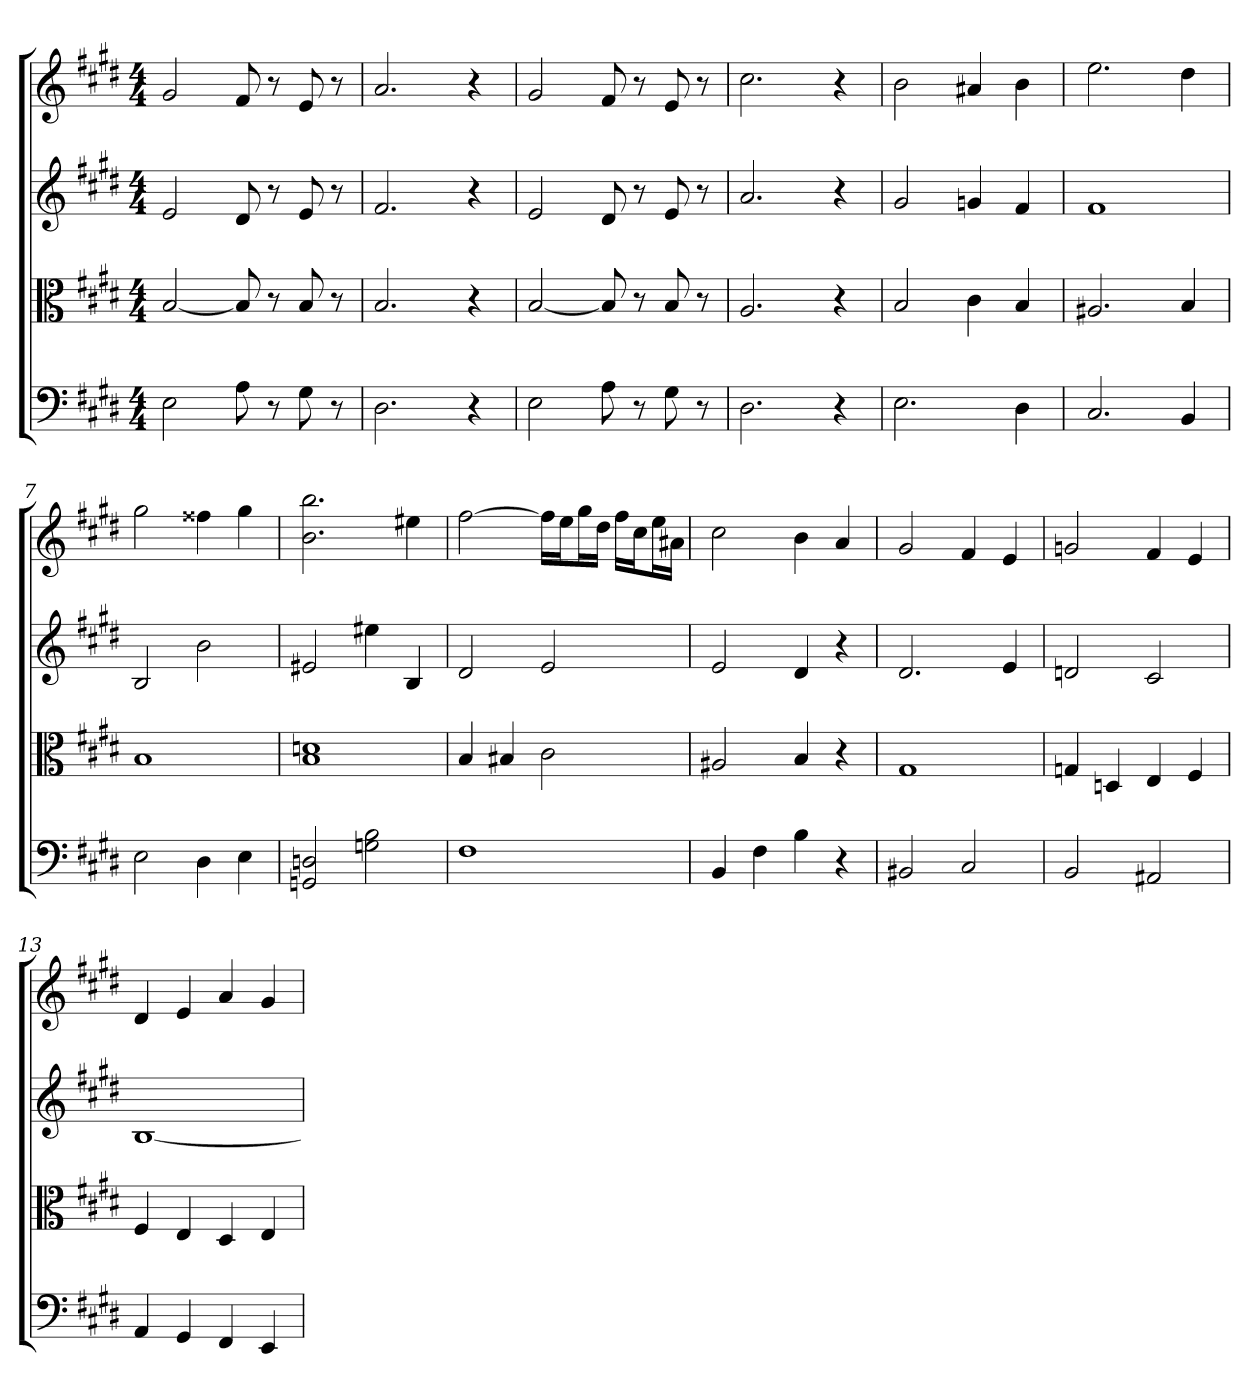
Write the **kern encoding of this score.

**kern	**kern	**kern	**kern
*part4	*part3	*part2	*part1
*staff4	*staff3	*staff2	*staff1
*clefF4	*clefC3	*	*
*k[f#c#g#d#]	*k[f#c#g#d#]	*k[f#c#g#d#]	*k[f#c#g#d#]
*E:	*E:	*E:	*E:
*M4/4	*M4/4	*M4/4	*M4/4
=	=	=	=
2E	[2B	2e	2g#
8A	8B]	8d#	8f#
8r	8r	8r	8r
8G#	8B	8e	8e
8r	8r	8r	8r
=2	=2	=2	=2
2.D#	2.B	2.f#	2.a
4r	4r	4r	4r
=3	=3	=3	=3
2E	[2B	2e	2g#
8A	8B]	8d#	8f#
8r	8r	8r	8r
8G#	8B	8e	8e
8r	8r	8r	8r
=4	=4	=4	=4
2.D#	2.A	2.a	2.cc#
4r	4r	4r	4r
=5	=5	=5	=5
2.E	2B	2g#	2b
.	4c#	4gn	4a#X
4D#	4B	4f#	4b
=6	=6	=6	=6
2.C#	2.A#X	1f#	2.ee
4BB	4B	.	4dd#
=7	=7	=7	=7
2E	1B	2B	2gg#
4D#	.	2b	4ff##X
4E	.	.	4gg#
=8	=8	=8	=8
2GGn 2Dn	1B 1dn	2e#X	2.b 2.bb
2Gn 2B	.	4ee#X	.
.	.	4B	4ee#X
=9	=9	=9	=9
1F#	4B	2d#	[2ff#
.	4B#X	.	.
.	2c#	2e	16ff#LL]
.	.	.	16eeJ
.	.	.	16gg#L
.	.	.	16dd#JJ
.	.	.	16ff#LL
.	.	.	16cc#J
.	.	.	16eeL
.	.	.	16a#XJJ
=10	=10	=10	=10
4BB	2A#X	2e	2cc#
4F#	.	.	.
4B	4B	4d#	4b
4r	4r	4r	4a
=11	=11	=11	=11
2BB#X	1G#	2.d#	2g#
2C#	.	.	4f#
.	.	4e	4e
=12	=12	=12	=12
2BB	4Gn	2dn	2gn
.	4Dn	.	.
2AA#X	4E	2c#	4f#
.	4F#	.	4e
=13	=13	=13	=13
4AA	4F#	[1B	4d#
4GG#	4E	.	4e
4FF#	4D#	.	4a
4EE	4E	.	4g#
=	=	=	=
*-	*-	*-	*-
